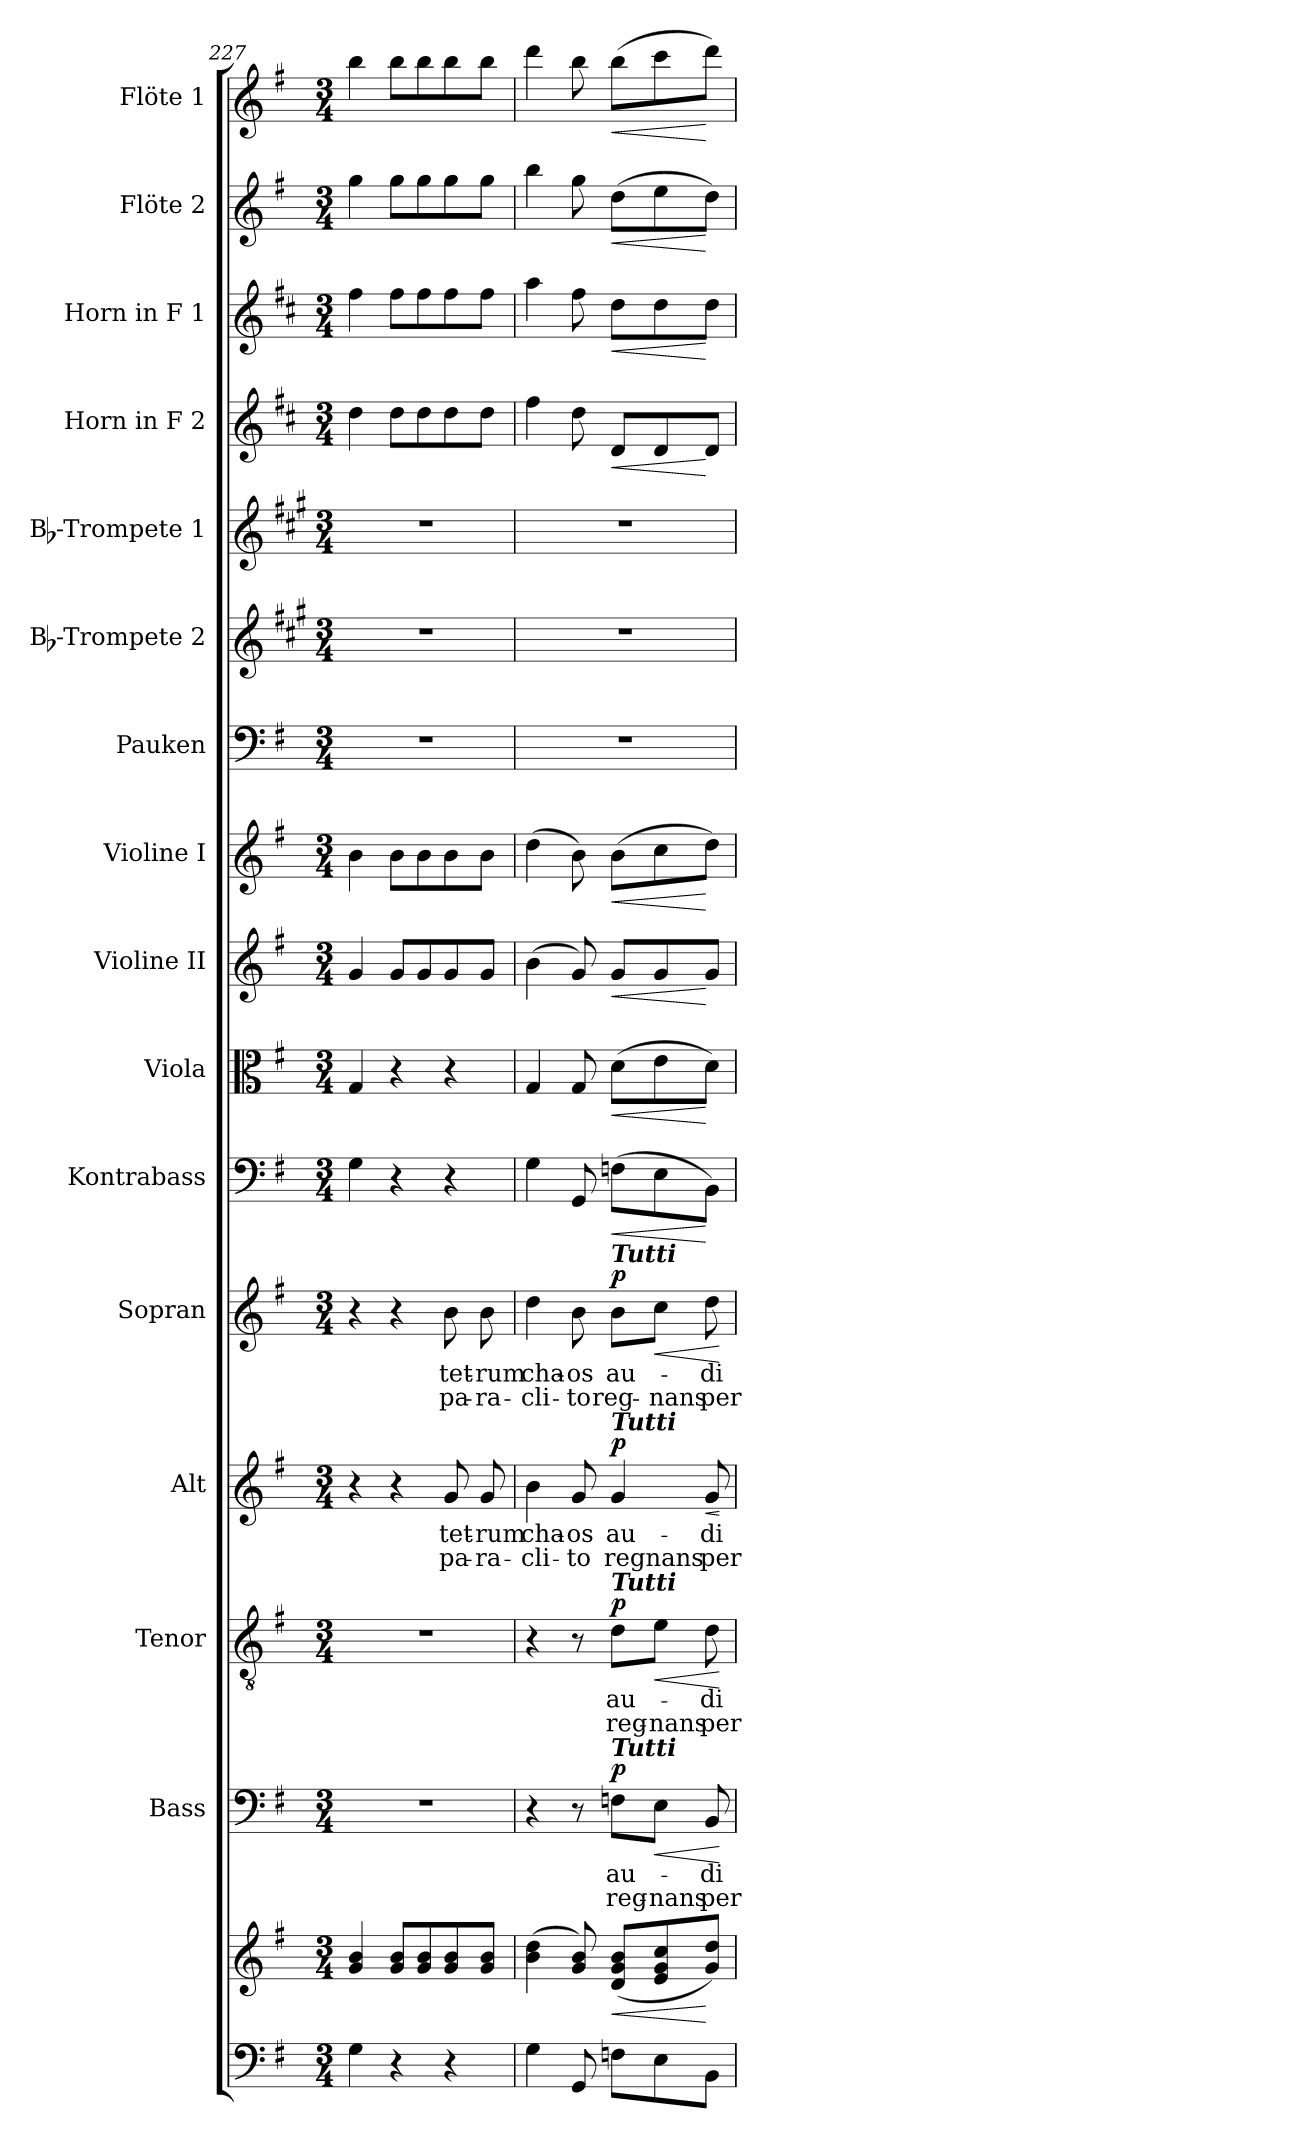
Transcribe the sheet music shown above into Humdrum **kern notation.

**kern	**kern	**dynam	**kern	**text	**text	**dynam	**kern	**text	**text	**dynam	**kern	**text	**text	**dynam	**kern	**text	**text	**dynam	**kern	**dynam	**kern	**dynam	**kern	**dynam	**kern	**dynam	**kern	**kern	**kern	**kern	**dynam	**kern	**dynam	**kern	**dynam	**kern	**dynam
*part16	*part16	*part16	*part15	*part15	*part15	*part15	*part14	*part14	*part14	*part14	*part13	*part13	*part13	*part13	*part12	*part12	*part12	*part12	*part11	*part11	*part10	*part10	*part9	*part9	*part8	*part8	*part7	*part6	*part5	*part4	*part4	*part3	*part3	*part2	*part2	*part1	*part1
*staff17	*staff16	*staff16/17	*staff15	*staff15	*staff15	*staff15	*staff14	*staff14	*staff14	*staff14	*staff13	*staff13	*staff13	*staff13	*staff12	*staff12	*staff12	*staff12	*staff11	*staff11	*staff10	*staff10	*staff9	*staff9	*staff8	*staff8	*staff7	*staff6	*staff5	*staff4	*staff4	*staff3	*staff3	*staff2	*staff2	*staff1	*staff1
*	*	*	*I"Bass	*	*	*	*I"Tenor	*	*	*	*I"Alt	*	*	*	*I"Sopran	*	*	*	*I"Kontrabass	*	*I"Viola	*	*I"Violine II	*	*I"Violine I	*	*I"Pauken	*I"Bb-Trompete 2	*I"Bb-Trompete 1	*I"Horn in F 2	*	*I"Horn in F 1	*	*I"Flöte 2	*	*I"Flöte 1	*
*	*	*	*I'B.	*	*	*	*I'T.	*	*	*	*I'A.	*	*	*	*I'S.	*	*	*	*I'Kb.	*	*I'Vla.	*	*I'Vl. II	*	*I'Vl. I	*	*I'Pk.	*I'Bb Trp. 2	*I'Bb Trp. 1	*	*	*	*	*I'Fl. 2	*	*I'Fl. 1	*
!!LO:PB:g=z
*clefF4	*clefG2	*	*clefF4	*	*	*	*clefGv2	*	*	*	*clefG2	*	*	*	*clefG2	*	*	*	*clefF4	*	*clefC3	*	*clefG2	*	*clefG2	*	*clefF4	*clefG2	*clefG2	*clefG2	*	*clefG2	*	*clefG2	*	*clefG2	*
*	*	*	*	*	*	*	*	*	*	*	*	*	*	*	*	*	*	*	*ITrd7c12	*	*	*	*	*	*	*	*	*ITrd1c2	*ITrd1c2	*ITrd4c7	*	*ITrd4c7	*	*	*	*	*
*k[f#]	*k[f#]	*	*k[f#]	*	*	*	*k[f#]	*	*	*	*k[f#]	*	*	*	*k[f#]	*	*	*	*k[f#]	*	*k[f#]	*	*k[f#]	*	*k[f#]	*	*k[f#]	*k[f#]	*k[f#]	*k[f#]	*	*k[f#]	*	*k[f#]	*	*k[f#]	*
*G:	*G:	*	*G:	*	*	*	*G:	*	*	*	*G:	*	*	*	*G:	*	*	*	*G:	*	*G:	*	*G:	*	*G:	*	*G:	*G:	*G:	*G:	*	*G:	*	*G:	*	*G:	*
*M3/4	*M3/4	*	*M3/4	*	*	*	*M3/4	*	*	*	*M3/4	*	*	*	*M3/4	*	*	*	*M3/4	*	*M3/4	*	*M3/4	*	*M3/4	*	*M3/4	*M3/4	*M3/4	*M3/4	*	*M3/4	*	*M3/4	*	*M3/4	*
=227	=227	=227	=227	=227	=227	=227	=227	=227	=227	=227	=227	=227	=227	=227	=227	=227	=227	=227	=227	=227	=227	=227	=227	=227	=227	=227	=227	=227	=227	=227	=227	=227	=227	=227	=227	=227	=227
4G\	4g/ 4b/	.	2.r	.	.	.	2.r	.	.	.	4r	.	.	.	4r	.	.	.	4GG\	.	4G/	.	4g/	.	4b\	.	2.r	2.r	2.r	4g\	.	4b\	.	4gg\	.	4bb\	.
4r	8g/ 8b/L	.	.	.	.	.	.	.	.	.	4r	.	.	.	4r	.	.	.	4r	.	4r	.	8g/L	.	8b\L	.	.	.	.	8g\L	.	8b\L	.	8gg\L	.	8bb\L	.
.	8g/ 8b/	.	.	.	.	.	.	.	.	.	.	.	.	.	.	.	.	.	.	.	.	.	8g/	.	8b\	.	.	.	.	8g\	.	8b\	.	8gg\	.	8bb\	.
!	!	!	!	!	!	!	!	!	!	!	!	!LO:LY:b	!LO:LY:b	!	!	!LO:LY:b	!LO:LY:b	!	!	!	!	!	!	!	!	!	!	!	!	!	!	!	!	!	!	!	!
4r	8g/ 8b/	.	.	.	.	.	.	.	.	.	8g/	tet-	pa-	.	8b\	tet-	pa-	.	4r	.	4r	.	8g/	.	8b\	.	.	.	.	8g\	.	8b\	.	8gg\	.	8bb\	.
!	!	!	!	!	!	!	!	!	!	!	!	!LO:LY:b	!LO:LY:b	!	!	!LO:LY:b	!LO:LY:b	!	!	!	!	!	!	!	!	!	!	!	!	!	!	!	!	!	!	!	!
.	8g/ 8b/J	.	.	.	.	.	.	.	.	.	8g/	-rum	-ra-	.	8b\	-rum	-ra-	.	.	.	.	.	8g/J	.	8b\J	.	.	.	.	8g\J	.	8b\J	.	8gg\J	.	8bb\J	.
=228	=228	=228	=228	=228	=228	=228	=228	=228	=228	=228	=228	=228	=228	=228	=228	=228	=228	=228	=228	=228	=228	=228	=228	=228	=228	=228	=228	=228	=228	=228	=228	=228	=228	=228	=228	=228	=228
!	!	!	!	!	!	!	!	!	!	!	!	!LO:LY:b	!LO:LY:b	!	!	!LO:LY:b	!LO:LY:b	!	!	!	!	!	!	!	!	!	!	!	!	!	!	!	!	!	!	!	!
4G\	(>4b\ 4dd\	.	4r	.	.	.	4r	.	.	.	4b\	cha-	-cli-	.	4dd\	cha-	-cli-	.	4GG\	.	4G/	.	(>4b\	.	(>4dd\	.	2.r	2.r	2.r	4b\	.	4dd\	.	4bb\	.	4ddd\	.
!	!	!	!	!	!	!	!	!	!	!	!	!LO:LY:b	!LO:LY:b	!	!	!LO:LY:b	!LO:LY:b	!	!	!	!	!	!	!	!	!	!	!	!	!	!	!	!	!	!	!	!
8GG/	8g/ 8b/)	.	8r	.	.	.	8r	.	.	.	8g/	-os	-to	.	8b\	-os	-to	.	8GGG/	.	8G/	.	8g/)	.	8b\)	.	.	.	.	8g\	.	8b\	.	8gg\	.	8bb\	.
!	!	!	!	!	!	!	!	!	!	!	!	!	!	!	!LO:TX:a:Bi:t=Tutti	!	!	!	!	!	!	!	!	!	!	!	!	!	!	!	!	!	!	!	!	!	!
!	!	!	!	!	!	!	!	!	!	!	!LO:TX:a:Bi:t=Tutti	!	!	!	!	!	!	!	!	!	!	!	!	!	!	!	!	!	!	!	!	!	!	!	!	!	!
!	!	!	!	!	!	!	!LO:TX:a:Bi:t=Tutti	!	!	!	!	!	!	!	!	!	!	!	!	!	!	!	!	!	!	!	!	!	!	!	!	!	!	!	!	!	!
!	!	!	!LO:TX:a:Bi:t=Tutti	!	!	!	!	!	!	!	!	!	!	!	!	!	!	!	!	!	!	!	!	!	!	!	!	!	!	!	!	!	!	!	!	!	!
!	!	!LO:HP:b	!	!LO:LY:b	!LO:LY:b	!LO:DY:a	!	!LO:LY:b	!LO:LY:b	!LO:DY:a	!	!LO:LY:b	!LO:LY:b	!LO:DY:a	!	!LO:LY:b	!LO:LY:b	!LO:DY:a	!	!LO:HP:b	!	!LO:HP:b	!	!LO:HP:b	!	!LO:HP:b	!	!	!	!	!LO:HP:b	!	!LO:HP:b	!	!LO:HP:b	!	!LO:HP:b
8Fn\L	(<8d/ 8g/ 8b/L	<	8Fn\L	au-	reg-	p	8d\L	au-	reg-	p	4g/	au-	regnans	p	8b\L	au-	reg-	p	(>8FFn\L	<	(>8d\L	<	8g/L	<	(>8b\L	<	.	.	.	8G/L	<	8g\L	<	(>8dd\L	<	(>8bb\L	<
!	!	!	!	!	!LO:LY:b	!LO:HP:b	!	!	!LO:LY:b	!LO:HP:b	!	!	!	!	!	!	!LO:LY:b	!LO:HP:b	!	!	!	!	!	!	!	!	!	!	!	!	!	!	!	!	!	!	!
8E\	8e/ 8g/ 8cc/	.	8E\J	.	-nans	<	8e\J	.	-nans	<	.	.	.	.	8cc\J	.	-nans	<	8EE\	.	8e\	.	8g/	.	8cc\	.	.	.	.	8G/	.	8g\	.	8ee\	.	8ccc\	.
!	!	!	!	!LO:LY:b	!LO:LY:b	!	!	!LO:LY:b	!LO:LY:b	!	!	!LO:LY:b	!LO:LY:b	!LO:HP:b	!	!LO:LY:b	!LO:LY:b	!	!	!	!	!	!	!	!	!	!	!	!	!	!	!	!	!	!	!	!
8BB\J	8g/ 8dd/J)	[	8BB/	-di	per	.	8d\	-di	per	.	8g/	-di	per	<	8dd\	-di	per	.	8BBB\J)	[	8d\J)	[	8g/J	[	8dd\J)	[	.	.	.	8G/J	[	8g\J	[	8dd\J)	[	8ddd\J)	[
.	.	.	.	.	.	[	.	.	.	[	.	.	.	[	.	.	.	[	.	.	.	.	.	.	.	.	.	.	.	.	.	.	.	.	.	.	.
=	=	=	=	=	=	=	=	=	=	=	=	=	=	=	=	=	=	=	=	=	=	=	=	=	=	=	=	=	=	=	=	=	=	=	=	=	=
*-	*-	*-	*-	*-	*-	*-	*-	*-	*-	*-	*-	*-	*-	*-	*-	*-	*-	*-	*-	*-	*-	*-	*-	*-	*-	*-	*-	*-	*-	*-	*-	*-	*-	*-	*-	*-	*-
